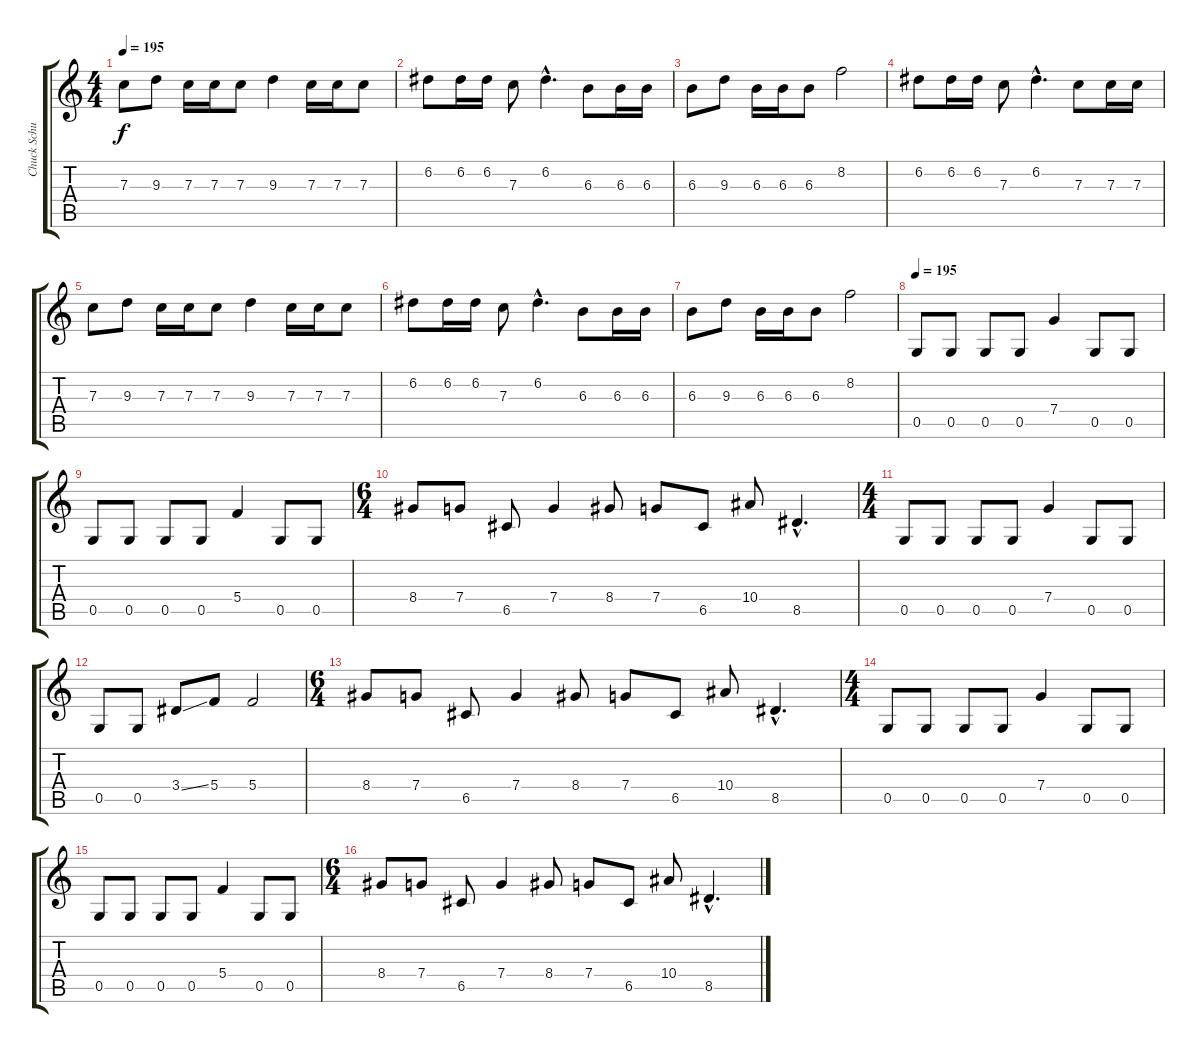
\track ("Chuck Schuldiner" "Chuck Schu") {instrument overdrivenguitar}
\staff {score tabs}
\tuning (D4 A3 F3 C3 G2 D2) {hide}
\ts (4 4)
\tempo 195
\clef g2
\ks c
7.3.8{dy f} 9.3.8 7.3.16 7.3.16 7.3.8 9.3.4 7.3.16 7.3.16 7.3.8 |
6.2.8 6.2.16 6.2.16 7.3.8 6.2{hac}.4{d} 6.3.8 6.3.16 6.3.16 |
6.3.8 9.3.8 6.3.16 6.3.16 6.3.8 8.2.2 |
6.2.8 6.2.16 6.2.16 7.3.8 6.2{hac}.4{d} 7.3.8 7.3.16 7.3.16 |
7.3.8 9.3.8 7.3.16 7.3.16 7.3.8 9.3.4 7.3.16 7.3.16 7.3.8 |
6.2.8 6.2.16 6.2.16 7.3.8 6.2{hac}.4{d} 6.3.8 6.3.16 6.3.16 |
6.3.8 9.3.8 6.3.16 6.3.16 6.3.8 8.2.2 |
\tempo 195
0.5.8 0.5.8 0.5.8 0.5.8 7.4.4 0.5.8 0.5.8 |
0.5.8 0.5.8 0.5.8 0.5.8 5.4.4 0.5.8 0.5.8 |
\ts (6 4)
8.4.8 7.4.8 6.5.8 7.4.4 8.4.8 7.4.8 6.5.8 10.4.8 8.5{hac}.4{d} |
\ts (4 4)
0.5.8 0.5.8 0.5.8 0.5.8 7.4.4 0.5.8 0.5.8 |
0.5.8 0.5.8 3.4{ss}.8 5.4.8 5.4.2 |
\ts (6 4)
8.4.8 7.4.8 6.5.8 7.4.4 8.4.8 7.4.8 6.5.8 10.4.8 8.5{hac}.4{d} |
\ts (4 4)
0.5.8 0.5.8 0.5.8 0.5.8 7.4.4 0.5.8 0.5.8 |
0.5.8 0.5.8 0.5.8 0.5.8 5.4.4 0.5.8 0.5.8 |
\ts (6 4)
8.4.8 7.4.8 6.5.8 7.4.4 8.4.8 7.4.8 6.5.8 10.4.8 8.5{hac}.4{d}
